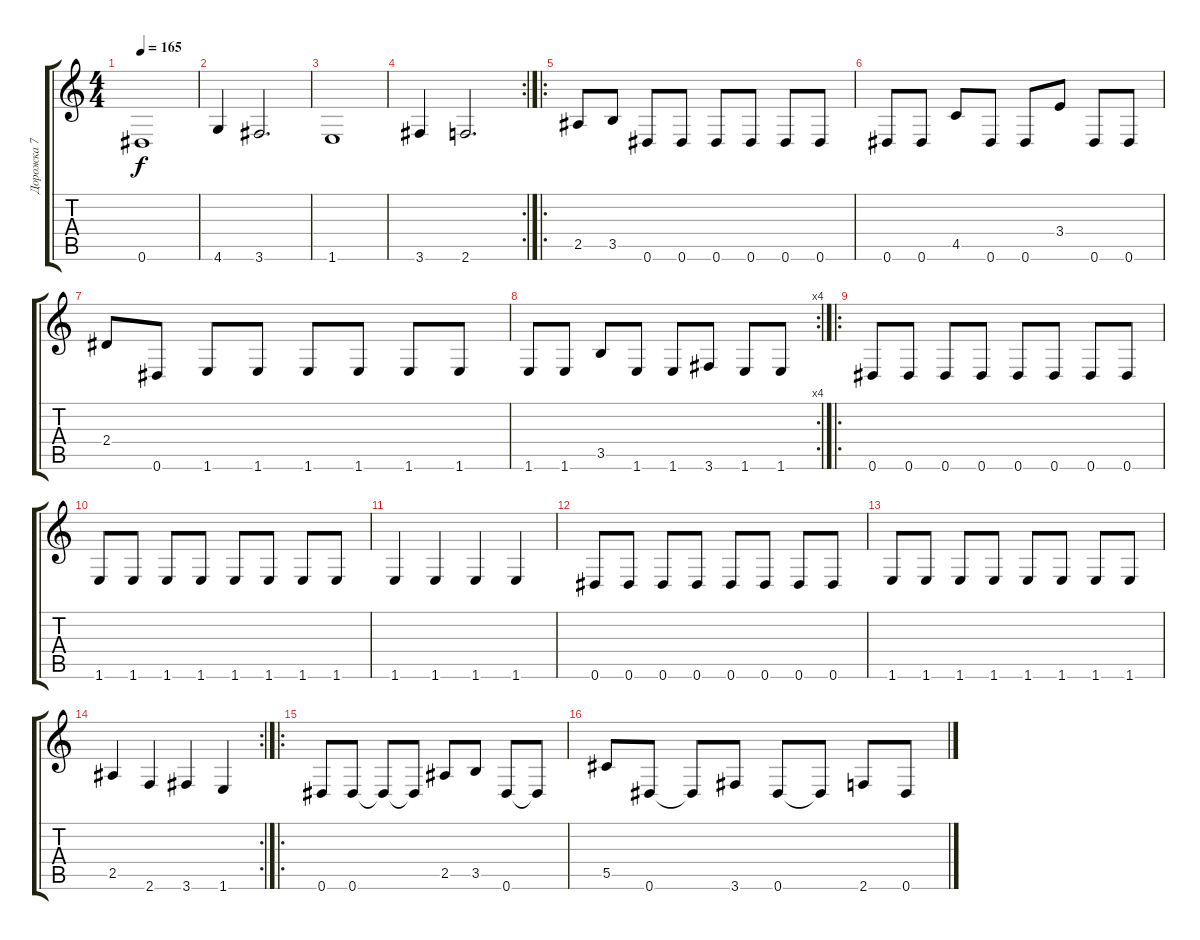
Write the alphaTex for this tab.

\track ("Дорожка 7" "Дорожка 7") {instrument electricbassfinger}
\staff {score tabs}
\tuning (Eb4 Bb3 Gb3 Db3 Ab2 Eb2) {hide}
\ts (4 4)
\tempo 165
\clef g2
\ks c
0.6.1{dy f} |
4.6.4 3.6.2{d} |
1.6.1 |
\rc 2
3.6.4 2.6.2{d} |
\ro
2.5.8 3.5.8 0.6.8 0.6.8 0.6.8 0.6.8 0.6.8 0.6.8 |
0.6.8 0.6.8 4.5.8 0.6.8 0.6.8 3.4.8 0.6.8 0.6.8 |
2.4.8 0.6.8 1.6.8 1.6.8 1.6.8 1.6.8 1.6.8 1.6.8 |
\rc 4
1.6.8 1.6.8 3.5.8 1.6.8 1.6.8 3.6.8 1.6.8 1.6.8 |
\ro
0.6.8 0.6.8 0.6.8 0.6.8 0.6.8 0.6.8 0.6.8 0.6.8 |
1.6.8 1.6.8 1.6.8 1.6.8 1.6.8 1.6.8 1.6.8 1.6.8 |
1.6.4 1.6.4 1.6.4 1.6.4 |
0.6.8 0.6.8 0.6.8 0.6.8 0.6.8 0.6.8 0.6.8 0.6.8 |
1.6.8 1.6.8 1.6.8 1.6.8 1.6.8 1.6.8 1.6.8 1.6.8 |
\rc 2
2.5.4 2.6.4 3.6.4 1.6.4 |
\ro
0.6.8 0.6.8 0.6{t}.8 0.6{t}.8 2.5.8 3.5.8 0.6.8 0.6{t}.8 |
5.5.8 0.6.8 0.6{t}.8 3.6.8 0.6.8 0.6{t}.8 2.6.8 0.6.8
